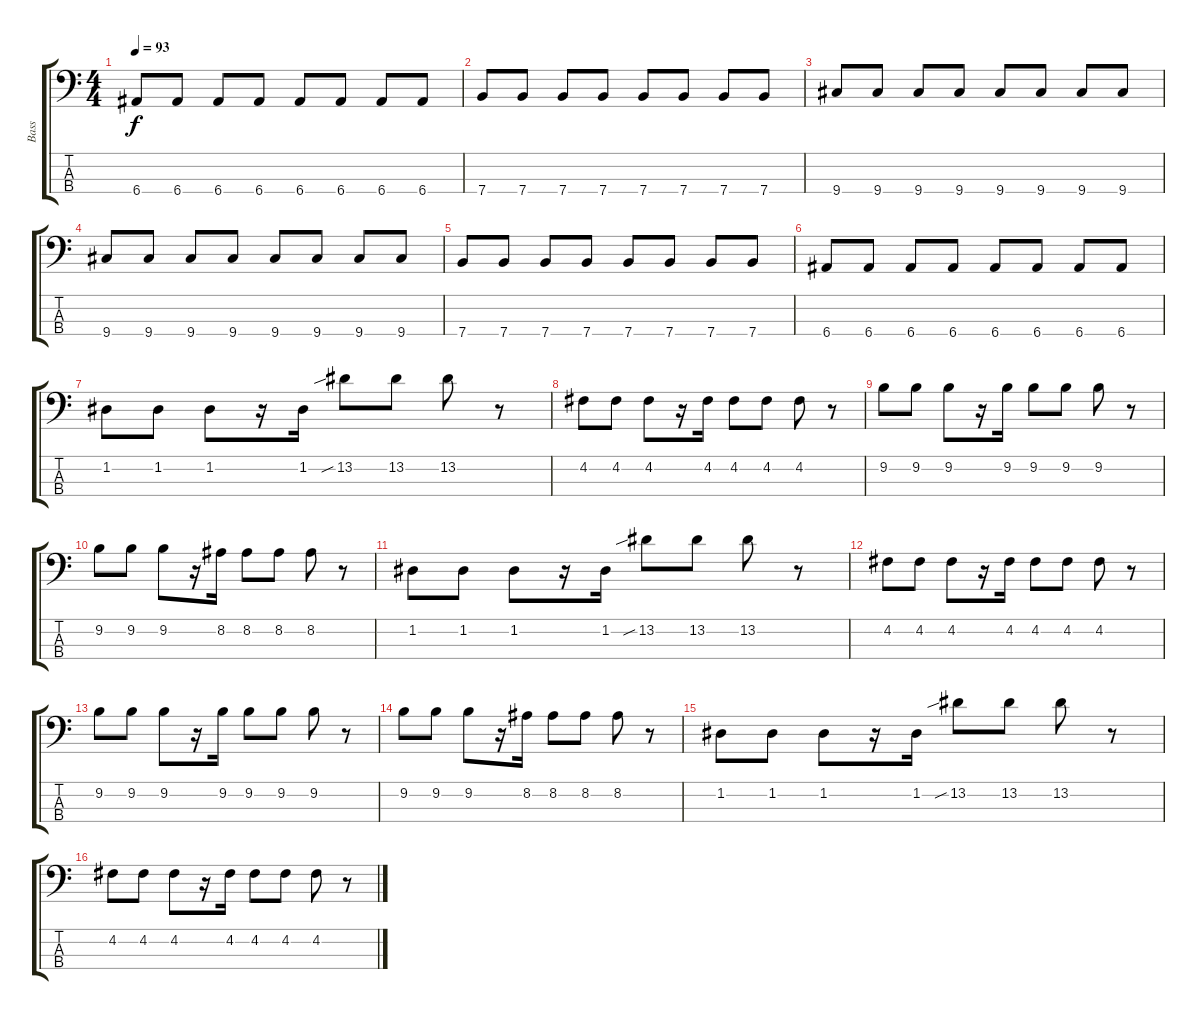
\track ("Bass" "Bass") {instrument electricbassfinger}
\staff {score tabs}
\tuning (G2 D2 A1 E1) {hide}
\ts (4 4)
\tempo 93
\clef f4
\ks c
6.4.8{dy f} 6.4.8 6.4.8 6.4.8 6.4.8 6.4.8 6.4.8 6.4.8 |
7.4.8 7.4.8 7.4.8 7.4.8 7.4.8 7.4.8 7.4.8 7.4.8 |
9.4.8 9.4.8 9.4.8 9.4.8 9.4.8 9.4.8 9.4.8 9.4.8 |
9.4.8 9.4.8 9.4.8 9.4.8 9.4.8 9.4.8 9.4.8 9.4.8 |
7.4.8 7.4.8 7.4.8 7.4.8 7.4.8 7.4.8 7.4.8 7.4.8 |
6.4.8 6.4.8 6.4.8 6.4.8 6.4.8 6.4.8 6.4.8 6.4.8 |
1.2.8 1.2.8 1.2.8 r.16 1.2.16 13.2{sib}.8 13.2.8 13.2.8 r.8 |
4.2.8 4.2.8 4.2.8 r.16 4.2.16 4.2.8 4.2.8 4.2.8 r.8 |
9.2.8 9.2.8 9.2.8 r.16 9.2.16 9.2.8 9.2.8 9.2.8 r.8 |
9.2.8 9.2.8 9.2.8 r.16 8.2.16 8.2.8 8.2.8 8.2.8 r.8 |
1.2.8 1.2.8 1.2.8 r.16 1.2.16 13.2{sib}.8 13.2.8 13.2.8 r.8 |
4.2.8 4.2.8 4.2.8 r.16 4.2.16 4.2.8 4.2.8 4.2.8 r.8 |
9.2.8 9.2.8 9.2.8 r.16 9.2.16 9.2.8 9.2.8 9.2.8 r.8 |
9.2.8 9.2.8 9.2.8 r.16 8.2.16 8.2.8 8.2.8 8.2.8 r.8 |
1.2.8 1.2.8 1.2.8 r.16 1.2.16 13.2{sib}.8 13.2.8 13.2.8 r.8 |
4.2.8 4.2.8 4.2.8 r.16 4.2.16 4.2.8 4.2.8 4.2.8 r.8
